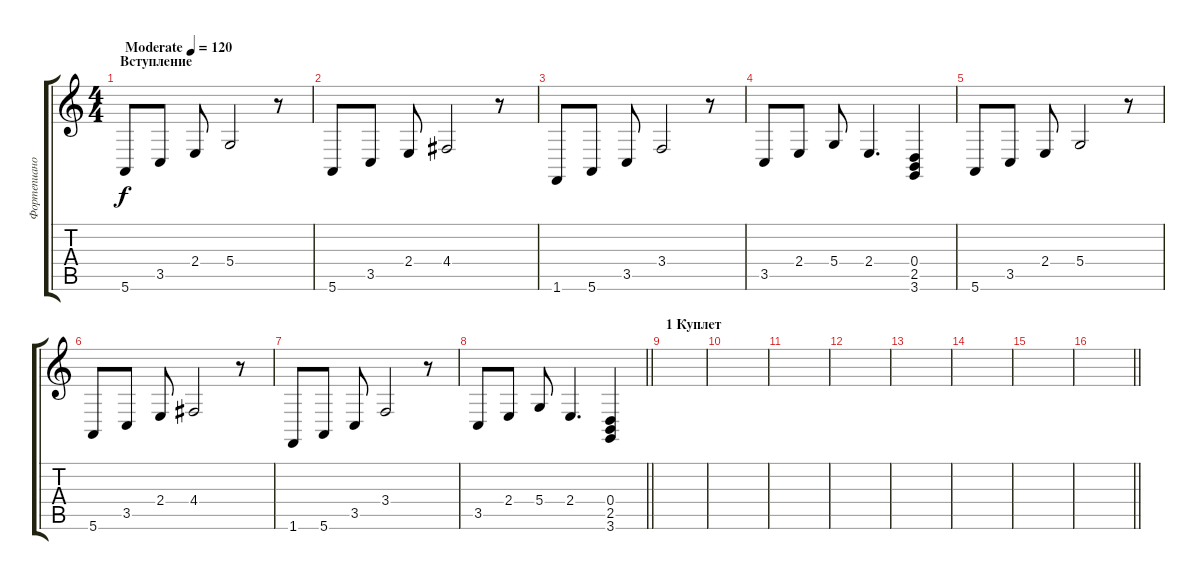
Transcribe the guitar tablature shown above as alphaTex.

\track ("Фортепиано" "Фортепиано") {instrument electricgrandpiano}
\staff {score tabs}
\tuning (E4 B3 G3 D3 A2 E2) {hide}
\ts (4 4)
\section ("" "Вступление")
\tempo (120 "Moderate")
\clef g2
\ks c
5.6.8{dy f instrument electricgrandpiano} 3.5.8 2.4.8 5.4.2 r.8 |
5.6.8 3.5.8 2.4.8 4.4.2 r.8 |
1.6.8 5.6.8 3.5.8 3.4.2 r.8 |
3.5.8 2.4.8 5.4.8 2.4.4{d} (0.4 2.5 3.6).4 |
5.6.8 3.5.8 2.4.8 5.4.2 r.8 |
5.6.8 3.5.8 2.4.8 4.4.2 r.8 |
1.6.8 5.6.8 3.5.8 3.4.2 r.8 |
\barLineRight lightlight
3.5.8 2.4.8 5.4.8 2.4.4{d} (0.4 2.5 3.6).4 |
\section ("" "1 Куплет")
|
|
|
|
|
|
|
\barLineRight lightlight
